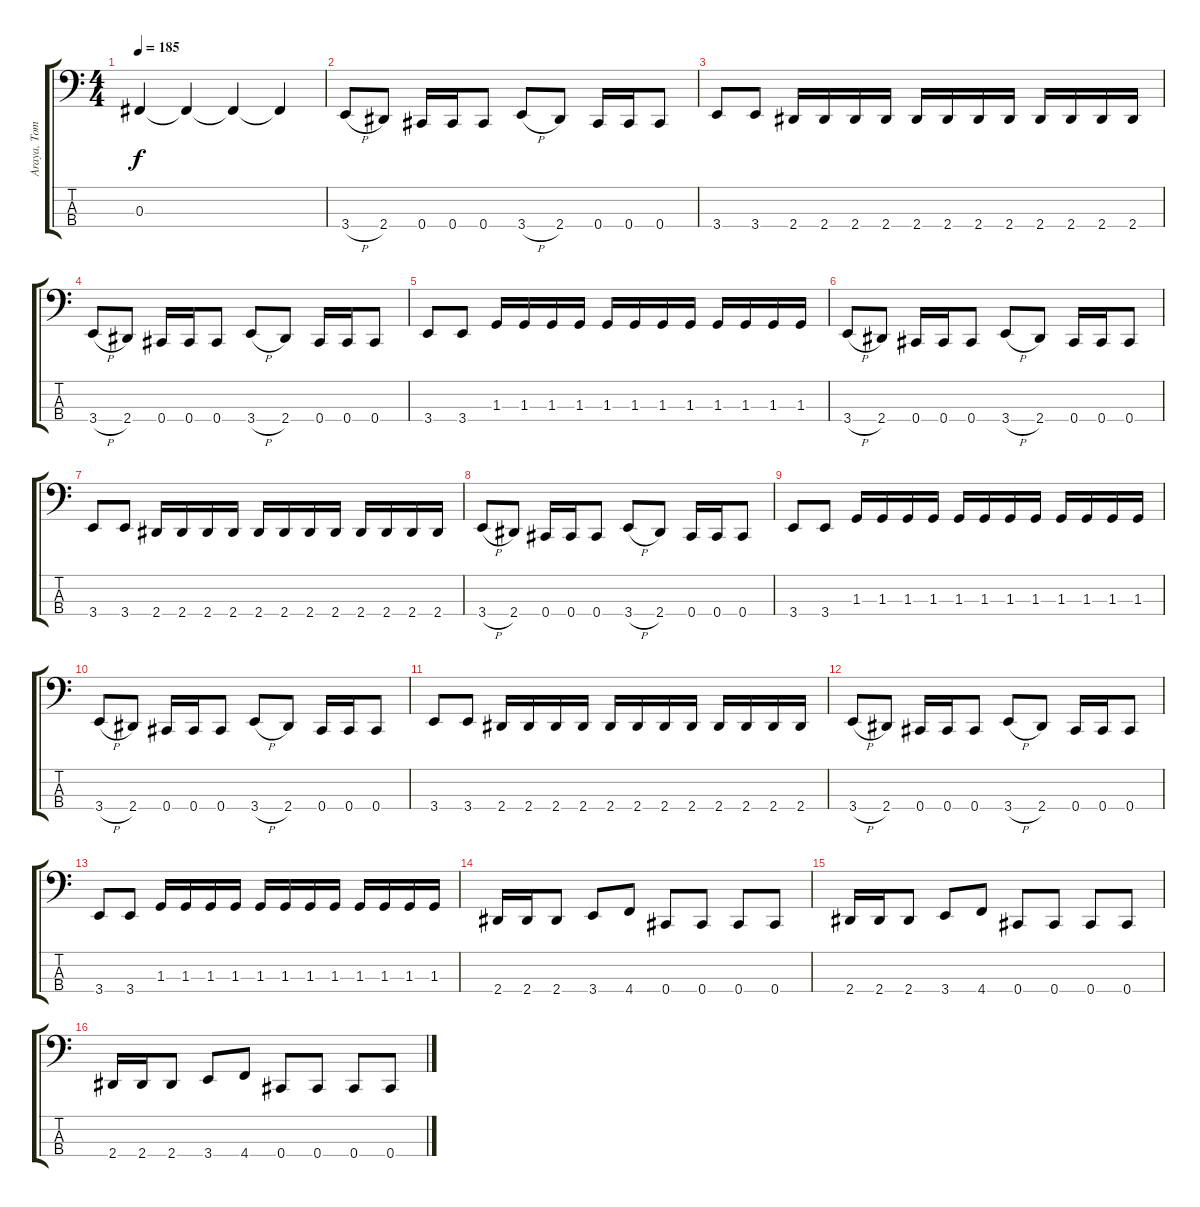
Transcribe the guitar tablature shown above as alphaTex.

\track ("Araya, Tom" "Araya, Tom") {instrument electricbassfinger}
\staff {score tabs}
\tuning (E2 B1 Gb1 Db1) {hide}
\ts (4 4)
\tempo 185
\clef f4
\ks c
0.3.4{dy f} 0.3{t}.4 0.3{t}.4 0.3{t}.4 |
3.4{h}.8 2.4.8 0.4.16 0.4.16 0.4.8 3.4{h}.8 2.4.8 0.4.16 0.4.16 0.4.8 |
3.4.8 3.4.8 2.4.16 2.4.16 2.4.16 2.4.16 2.4.16 2.4.16 2.4.16 2.4.16 2.4.16 2.4.16 2.4.16 2.4.16 |
3.4{h}.8 2.4.8 0.4.16 0.4.16 0.4.8 3.4{h}.8 2.4.8 0.4.16 0.4.16 0.4.8 |
3.4.8 3.4.8 1.3.16 1.3.16 1.3.16 1.3.16 1.3.16 1.3.16 1.3.16 1.3.16 1.3.16 1.3.16 1.3.16 1.3.16 |
3.4{h}.8 2.4.8 0.4.16 0.4.16 0.4.8 3.4{h}.8 2.4.8 0.4.16 0.4.16 0.4.8 |
3.4.8 3.4.8 2.4.16 2.4.16 2.4.16 2.4.16 2.4.16 2.4.16 2.4.16 2.4.16 2.4.16 2.4.16 2.4.16 2.4.16 |
3.4{h}.8 2.4.8 0.4.16 0.4.16 0.4.8 3.4{h}.8 2.4.8 0.4.16 0.4.16 0.4.8 |
3.4.8 3.4.8 1.3.16 1.3.16 1.3.16 1.3.16 1.3.16 1.3.16 1.3.16 1.3.16 1.3.16 1.3.16 1.3.16 1.3.16 |
3.4{h}.8 2.4.8 0.4.16 0.4.16 0.4.8 3.4{h}.8 2.4.8 0.4.16 0.4.16 0.4.8 |
3.4.8 3.4.8 2.4.16 2.4.16 2.4.16 2.4.16 2.4.16 2.4.16 2.4.16 2.4.16 2.4.16 2.4.16 2.4.16 2.4.16 |
3.4{h}.8 2.4.8 0.4.16 0.4.16 0.4.8 3.4{h}.8 2.4.8 0.4.16 0.4.16 0.4.8 |
3.4.8 3.4.8 1.3.16 1.3.16 1.3.16 1.3.16 1.3.16 1.3.16 1.3.16 1.3.16 1.3.16 1.3.16 1.3.16 1.3.16 |
2.4.16 2.4.16 2.4.8 3.4.8 4.4.8 0.4.8 0.4.8 0.4.8 0.4.8 |
2.4.16 2.4.16 2.4.8 3.4.8 4.4.8 0.4.8 0.4.8 0.4.8 0.4.8 |
2.4.16 2.4.16 2.4.8 3.4.8 4.4.8 0.4.8 0.4.8 0.4.8 0.4.8
